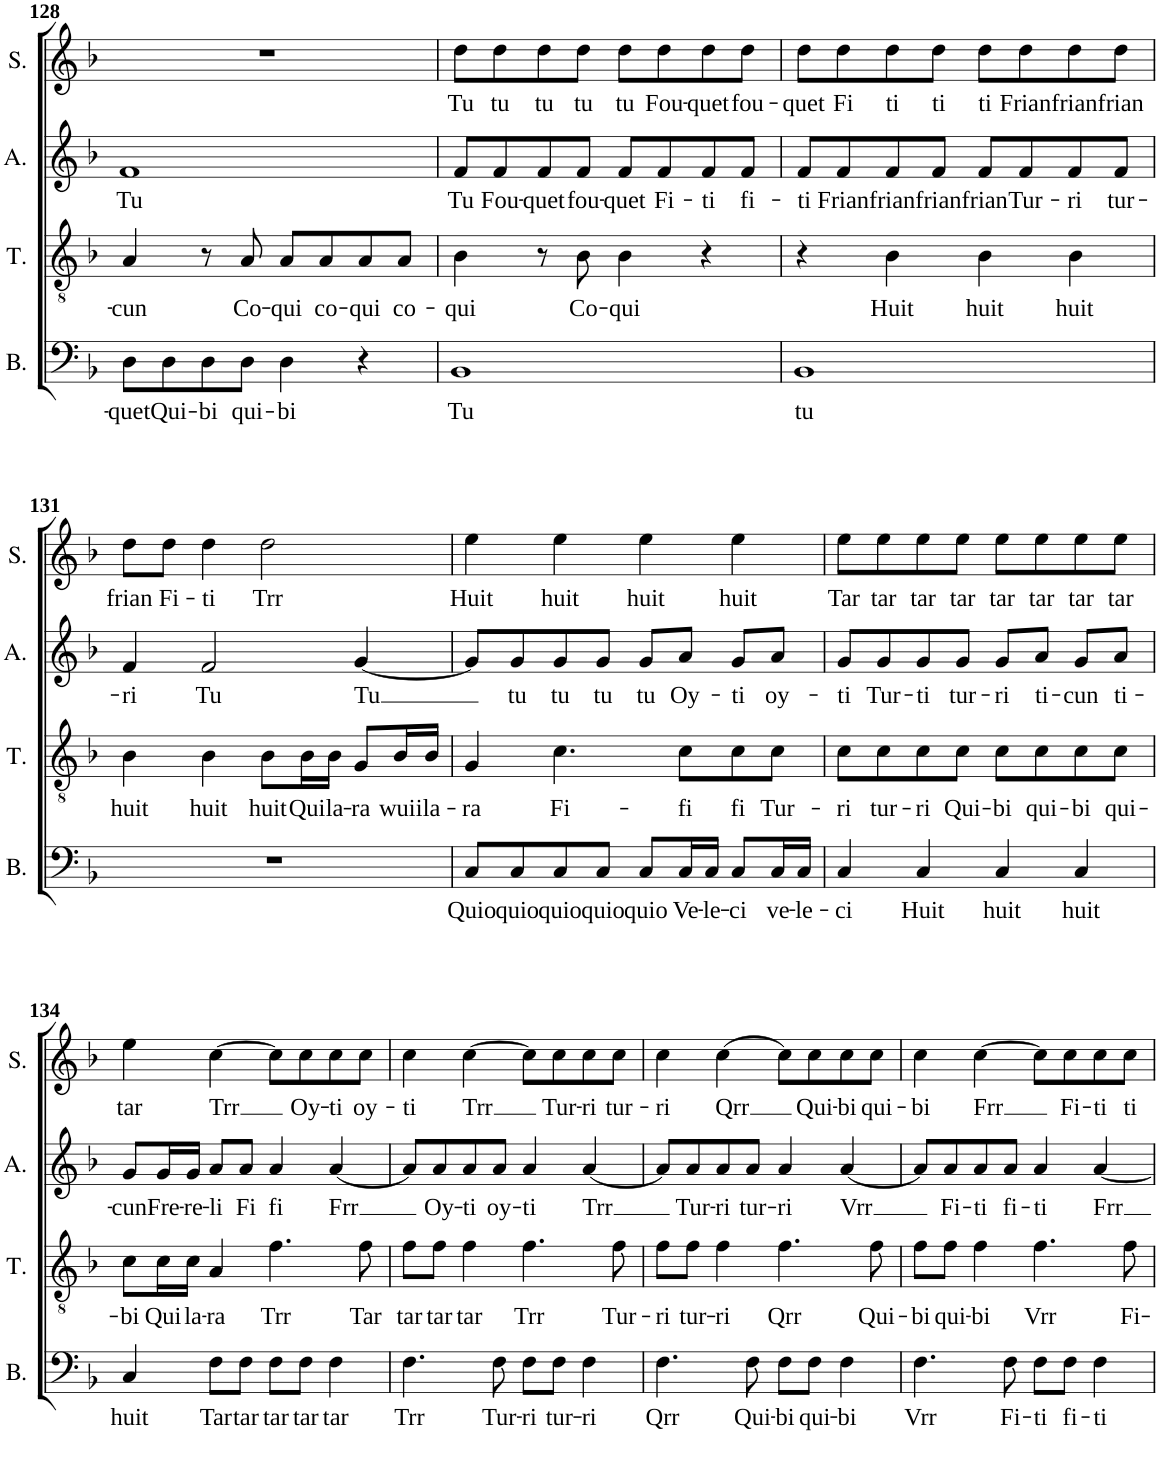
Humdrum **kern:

**kern	**text	**kern	**text	**kern	**text	**kern	**text
*part4	*part4	*part3	*part3	*part2	*part2	*part1	*part1
*staff4	*staff4	*staff3	*staff3	*staff2	*staff2	*staff1	*staff1
*I"Basse	*	*I"Ténor	*	*I"Alto	*	*I"Soprano	*
*I'B.	*	*I'T.	*	*I'A.	*	*I'S.	*
!!LO:PB:g=z
*clefF4	*	*clefGv2	*	*clefG2	*	*clefG2	*
*k[b-]	*	*k[b-]	*	*k[b-]	*	*k[b-]	*
*M4/4	*	*M4/4	*	*M4/4	*	*M4/4	*
*met(c)	*	*met(c)	*	*met(c)	*	*met(c)	*
=128	=128	=128	=128	=128	=128	=128	=128
!	!LO:LY:b	!	!LO:LY:b	!	!LO:LY:b	!	!
8D\L	-quet	4A/	-cun	1f	Tu	1r	.
!	!LO:LY:b	!	!	!	!	!	!
8D\	Qui-	.	.	.	.	.	.
!	!LO:LY:b	!	!	!	!	!	!
8D\	-bi	8r	.	.	.	.	.
!	!LO:LY:b	!	!LO:LY:b	!	!	!	!
8D\J	qui-	8A/	Co-	.	.	.	.
!	!LO:LY:b	!	!LO:LY:b	!	!	!	!
4D\	-bi	8A/L	-qui	.	.	.	.
!	!	!	!LO:LY:b	!	!	!	!
.	.	8A/	co-	.	.	.	.
!	!	!	!LO:LY:b	!	!	!	!
4r	.	8A/	-qui	.	.	.	.
!	!	!	!LO:LY:b	!	!	!	!
.	.	8A/J	co-	.	.	.	.
=129	=129	=129	=129	=129	=129	=129	=129
!	!LO:LY:b	!	!LO:LY:b	!	!LO:LY:b	!	!LO:LY:b
1BB-	Tu	4B-\	-qui	8f/L	Tu	8dd\L	Tu
!	!	!	!	!	!LO:LY:b	!	!LO:LY:b
.	.	.	.	8f/	Fou-	8dd\	tu
!	!	!	!	!	!LO:LY:b	!	!LO:LY:b
.	.	8r	.	8f/	-quet	8dd\	tu
!	!	!	!LO:LY:b	!	!LO:LY:b	!	!LO:LY:b
.	.	8B-\	Co-	8f/J	fou-	8dd\J	tu
!	!	!	!LO:LY:b	!	!LO:LY:b	!	!LO:LY:b
.	.	4B-\	-qui	8f/L	-quet	8dd\L	tu
!	!	!	!	!	!LO:LY:b	!	!LO:LY:b
.	.	.	.	8f/	Fi-	8dd\	Fou-
!	!	!	!	!	!LO:LY:b	!	!LO:LY:b
.	.	4r	.	8f/	-ti	8dd\	-quet
!	!	!	!	!	!LO:LY:b	!	!LO:LY:b
.	.	.	.	8f/J	fi-	8dd\J	fou-
=130	=130	=130	=130	=130	=130	=130	=130
!	!LO:LY:b	!	!	!	!LO:LY:b	!	!LO:LY:b
1BB-	tu	4r	.	8f/L	-ti	8dd\L	-quet
!	!	!	!	!	!LO:LY:b	!	!LO:LY:b
.	.	.	.	8f/	Frian	8dd\	Fi
!	!	!	!LO:LY:b	!	!LO:LY:b	!	!LO:LY:b
.	.	4B-\	Huit	8f/	frian	8dd\	ti
!	!	!	!	!	!LO:LY:b	!	!LO:LY:b
.	.	.	.	8f/J	frian	8dd\J	ti
!	!	!	!LO:LY:b	!	!LO:LY:b	!	!LO:LY:b
.	.	4B-\	huit	8f/L	frian	8dd\L	ti
!	!	!	!	!	!LO:LY:b	!	!LO:LY:b
.	.	.	.	8f/	Tur-	8dd\	Frian
!	!	!	!LO:LY:b	!	!LO:LY:b	!	!LO:LY:b
.	.	4B-\	huit	8f/	-ri	8dd\	frian
!	!	!	!	!	!LO:LY:b	!	!LO:LY:b
.	.	.	.	8f/J	tur-	8dd\J	frian
!!LO:LB:g=z
=131	=131	=131	=131	=131	=131	=131	=131
!	!	!	!LO:LY:b	!	!LO:LY:b	!	!LO:LY:b
1r	.	4B-\	huit	4f/	-ri	8dd\L	frian
!	!	!	!	!	!	!	!LO:LY:b
.	.	.	.	.	.	8dd\J	Fi-
!	!	!	!LO:LY:b	!	!LO:LY:b	!	!LO:LY:b
.	.	4B-\	huit	2f/	Tu	4dd\	-ti
!	!	!	!LO:LY:b	!	!	!	!LO:LY:b
.	.	8B-\L	huit	.	.	2dd\	Trr
!	!	!	!LO:LY:b	!	!	!	!
.	.	16B-\L	Qui	.	.	.	.
!	!	!	!LO:LY:b	!	!	!	!
.	.	16B-\JJ	la-	.	.	.	.
!	!	!	!LO:LY:b	!	!LO:LY:b	!	!
.	.	8G/L	-ra	[4g/	Tu	.	.
!	!	!	!LO:LY:b	!	!	!	!
.	.	16B-/L	wuii	.	.	.	.
!	!	!	!LO:LY:b	!	!	!	!
.	.	16B-/JJ	la-	.	.	.	.
=132	=132	=132	=132	=132	=132	=132	=132
!	!LO:LY:b	!	!LO:LY:b	!	!	!	!LO:LY:b
8C/L	Quio	4G/	-ra	8g/L]	.	4ee\	Huit
!	!LO:LY:b	!	!	!	!LO:LY:b	!	!
8C/	quio	.	.	8g/	tu	.	.
!	!LO:LY:b	!	!LO:LY:b	!	!LO:LY:b	!	!LO:LY:b
8C/	quio	4.c\	Fi-	8g/	tu	4ee\	huit
!	!LO:LY:b	!	!	!	!LO:LY:b	!	!
8C/J	quio	.	.	8g/J	tu	.	.
!	!LO:LY:b	!	!	!	!LO:LY:b	!	!LO:LY:b
8C/L	quio	.	.	8g/L	tu	4ee\	huit
!	!LO:LY:b	!	!LO:LY:b	!	!LO:LY:b	!	!
16C/L	Ve-	8c\L	-fi	8a/J	Oy-	.	.
!	!LO:LY:b	!	!	!	!	!	!
16C/JJ	-le-	.	.	.	.	.	.
!	!LO:LY:b	!	!LO:LY:b	!	!LO:LY:b	!	!LO:LY:b
8C/L	-ci	8c\	fi	8g/L	-ti	4ee\	huit
!	!LO:LY:b	!	!LO:LY:b	!	!LO:LY:b	!	!
16C/L	ve-	8c\J	Tur-	8a/J	oy-	.	.
!	!LO:LY:b	!	!	!	!	!	!
16C/JJ	-le-	.	.	.	.	.	.
=133	=133	=133	=133	=133	=133	=133	=133
!	!LO:LY:b	!	!LO:LY:b	!	!LO:LY:b	!	!LO:LY:b
4C/	-ci	8c\L	-ri	8g/L	-ti	8ee\L	Tar
!	!	!	!LO:LY:b	!	!LO:LY:b	!	!LO:LY:b
.	.	8c\	tur-	8g/	Tur-	8ee\	tar
!	!LO:LY:b	!	!LO:LY:b	!	!LO:LY:b	!	!LO:LY:b
4C/	Huit	8c\	-ri	8g/	-ti	8ee\	tar
!	!	!	!LO:LY:b	!	!LO:LY:b	!	!LO:LY:b
.	.	8c\J	Qui-	8g/J	tur-	8ee\J	tar
!	!LO:LY:b	!	!LO:LY:b	!	!LO:LY:b	!	!LO:LY:b
4C/	huit	8c\L	-bi	8g/L	-ri	8ee\L	tar
!	!	!	!LO:LY:b	!	!LO:LY:b	!	!LO:LY:b
.	.	8c\	qui-	8a/J	ti-	8ee\	tar
!	!LO:LY:b	!	!LO:LY:b	!	!LO:LY:b	!	!LO:LY:b
4C/	huit	8c\	-bi	8g/L	-cun	8ee\	tar
!	!	!	!LO:LY:b	!	!LO:LY:b	!	!LO:LY:b
.	.	8c\J	qui-	8a/J	ti-	8ee\J	tar
!!LO:LB:g=z
=134	=134	=134	=134	=134	=134	=134	=134
!	!LO:LY:b	!	!LO:LY:b	!	!LO:LY:b	!	!LO:LY:b
4C/	huit	8c\L	-bi	8g/L	-cun	4ee\	tar
!	!	!	!LO:LY:b	!	!LO:LY:b	!	!
.	.	16c\L	Qui	16g/L	Fre-	.	.
!	!	!	!LO:LY:b	!	!LO:LY:b	!	!
.	.	16c\JJ	la-	16g/JJ	-re-	.	.
!	!LO:LY:b	!	!LO:LY:b	!	!LO:LY:b	!	!LO:LY:b
8F\L	Tar	4A/	-ra	8a/L	-li	[4cc\	-Trr
!	!LO:LY:b	!	!	!	!LO:LY:b	!	!
8F\J	tar	.	.	8a/J	Fi	.	.
!	!LO:LY:b	!	!LO:LY:b	!	!LO:LY:b	!	!
8F\L	tar	4.f\	Trr	4a/	fi	8cc\L]	.
!	!LO:LY:b	!	!	!	!	!	!LO:LY:b
8F\J	tar	.	.	.	.	8cc\	Oy-
!	!LO:LY:b	!	!	!	!LO:LY:b	!	!LO:LY:b
4F\	tar	.	.	[4a/	Frr	8cc\	-ti
!	!	!	!LO:LY:b	!	!	!	!LO:LY:b
.	.	8f\	Tar	.	.	8cc\J	oy-
=135	=135	=135	=135	=135	=135	=135	=135
!	!LO:LY:b	!	!LO:LY:b	!	!	!	!LO:LY:b
4.F\	Trr	8f\L	tar	8a/L]	.	4cc\	-ti
!	!	!	!LO:LY:b	!	!LO:LY:b	!	!
.	.	8f\J	tar	8a/	Oy-	.	.
!	!	!	!LO:LY:b	!	!LO:LY:b	!	!LO:LY:b
.	.	4f\	tar	8a/	-ti	[4cc\	Trr
!	!LO:LY:b	!	!	!	!LO:LY:b	!	!
8F\	Tur-	.	.	8a/J	oy-	.	.
!	!LO:LY:b	!	!LO:LY:b	!	!LO:LY:b	!	!
8F\L	-ri	4.f\	Trr	4a/	-ti	8cc\L]	.
!	!LO:LY:b	!	!	!	!	!	!LO:LY:b
8F\J	tur-	.	.	.	.	8cc\	Tur-
!	!LO:LY:b	!	!	!	!LO:LY:b	!	!LO:LY:b
4F\	-ri	.	.	[4a/	Trr	8cc\	-ri
!	!	!	!LO:LY:b	!	!	!	!LO:LY:b
.	.	8f\	Tur-	.	.	8cc\J	tur-
=136	=136	=136	=136	=136	=136	=136	=136
!	!LO:LY:b	!	!LO:LY:b	!	!	!	!LO:LY:b
4.F\	Qrr	8f\L	-ri	8a/L]	.	4cc\	-ri
!	!	!	!LO:LY:b	!	!LO:LY:b	!	!
.	.	8f\J	tur-	8a/	Tur-	.	.
!	!	!	!LO:LY:b	!	!LO:LY:b	!	!LO:LY:b
.	.	4f\	-ri	8a/	-ri	[4cc\	Qrr
!	!LO:LY:b	!	!	!	!LO:LY:b	!	!
8F\	Qui-	.	.	8a/J	tur-	.	.
!	!LO:LY:b	!	!LO:LY:b	!	!LO:LY:b	!	!
8F\L	-bi	4.f\	Qrr	4a/	-ri	8cc\L]	.
!	!LO:LY:b	!	!	!	!	!	!LO:LY:b
8F\J	qui-	.	.	.	.	8cc\	Qui-
!	!LO:LY:b	!	!	!	!LO:LY:b	!	!LO:LY:b
4F\	-bi	.	.	[4a/	Vrr	8cc\	-bi
!	!	!	!LO:LY:b	!	!	!	!LO:LY:b
.	.	8f\	Qui-	.	.	8cc\J	qui-
=137	=137	=137	=137	=137	=137	=137	=137
!	!LO:LY:b	!	!LO:LY:b	!	!	!	!LO:LY:b
4.F\	Vrr	8f\L	-bi	8a/L]	.	4cc\	-bi
!	!	!	!LO:LY:b	!	!LO:LY:b	!	!
.	.	8f\J	qui-	8a/	Fi-	.	.
!	!	!	!LO:LY:b	!	!LO:LY:b	!	!LO:LY:b
.	.	4f\	-bi	8a/	-ti	[4cc\	Frr
!	!LO:LY:b	!	!	!	!LO:LY:b	!	!
8F\	Fi-	.	.	8a/J	fi-	.	.
!	!LO:LY:b	!	!LO:LY:b	!	!LO:LY:b	!	!
8F\L	-ti	4.f\	Vrr	4a/	-ti	8cc\L]	.
!	!LO:LY:b	!	!	!	!	!	!LO:LY:b
8F\J	fi-	.	.	.	.	8cc\	Fi-
!	!LO:LY:b	!	!	!	!LO:LY:b	!	!LO:LY:b
4F\	-ti	.	.	[4a/	Frr	8cc\	-ti
!	!	!	!LO:LY:b	!	!	!	!LO:LY:b
.	.	8f\	Fi-	.	.	8cc\J	ti
=	=	=	=	=	=	=	=
*-	*-	*-	*-	*-	*-	*-	*-
